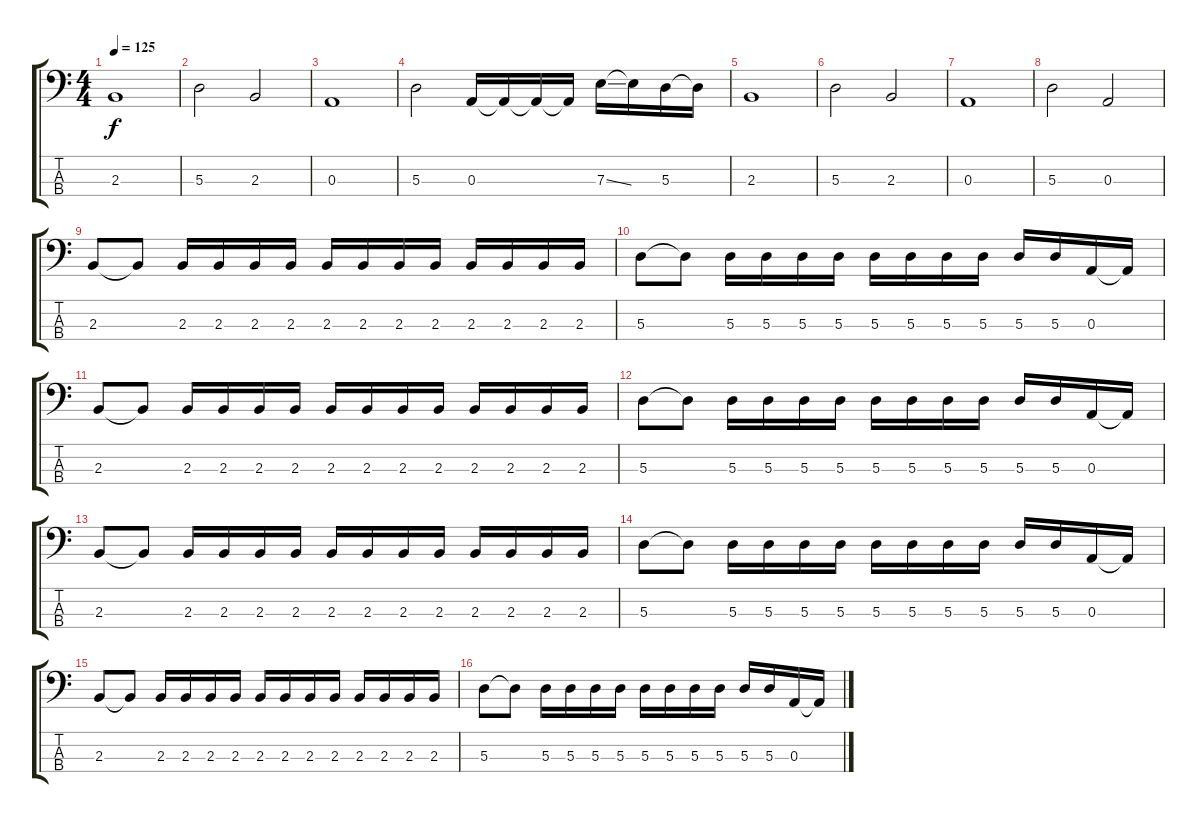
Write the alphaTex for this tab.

\track "" {instrument electricbasspick}
\staff {score tabs}
\tuning (G2 D2 A1 E1) {hide}
\ts (4 4)
\tempo 125
\clef f4
\ks c
2.3.1{dy f} |
5.3.2 2.3.2 |
0.3.1 |
5.3.2 0.3.16 0.3{t}.16 0.3{t}.16 0.3{t}.16 7.3{ss}.16 7.3{t}.16 5.3.16 5.3{t}.16 |
2.3.1 |
5.3.2 2.3.2 |
0.3.1 |
5.3.2 0.3.2 |
2.3.8 2.3{t}.8 2.3.16 2.3.16 2.3.16 2.3.16 2.3.16 2.3.16 2.3.16 2.3.16 2.3.16 2.3.16 2.3.16 2.3.16 |
5.3.8 5.3{t}.8 5.3.16 5.3.16 5.3.16 5.3.16 5.3.16 5.3.16 5.3.16 5.3.16 5.3.16 5.3.16 0.3.16 0.3{t}.16 |
2.3.8 2.3{t}.8 2.3.16 2.3.16 2.3.16 2.3.16 2.3.16 2.3.16 2.3.16 2.3.16 2.3.16 2.3.16 2.3.16 2.3.16 |
5.3.8 5.3{t}.8 5.3.16 5.3.16 5.3.16 5.3.16 5.3.16 5.3.16 5.3.16 5.3.16 5.3.16 5.3.16 0.3.16 0.3{t}.16 |
2.3.8 2.3{t}.8 2.3.16 2.3.16 2.3.16 2.3.16 2.3.16 2.3.16 2.3.16 2.3.16 2.3.16 2.3.16 2.3.16 2.3.16 |
5.3.8 5.3{t}.8 5.3.16 5.3.16 5.3.16 5.3.16 5.3.16 5.3.16 5.3.16 5.3.16 5.3.16 5.3.16 0.3.16 0.3{t}.16 |
2.3.8 2.3{t}.8 2.3.16 2.3.16 2.3.16 2.3.16 2.3.16 2.3.16 2.3.16 2.3.16 2.3.16 2.3.16 2.3.16 2.3.16 |
5.3.8 5.3{t}.8 5.3.16 5.3.16 5.3.16 5.3.16 5.3.16 5.3.16 5.3.16 5.3.16 5.3.16 5.3.16 0.3.16 0.3{t}.16
